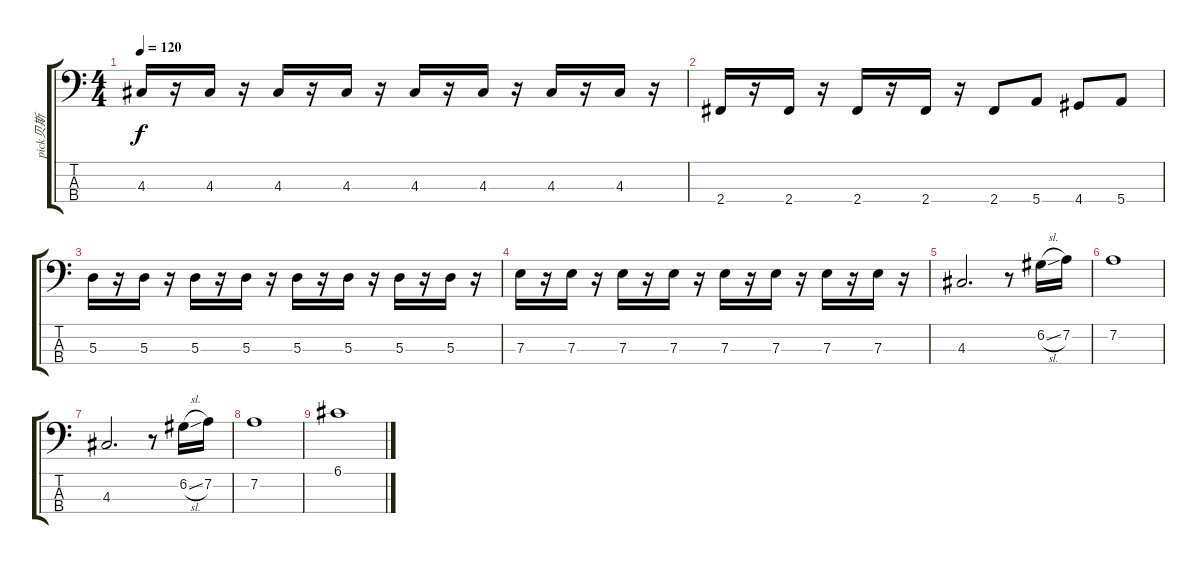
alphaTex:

\track ("pick贝斯" "pick贝斯") {instrument electricbasspick}
\staff {score tabs}
\tuning (G2 D2 A1 E1) {hide}
\ts (4 4)
\tempo 120
\clef f4
\ks c
4.3.16{dy f} r.16 4.3.16 r.16 4.3.16 r.16 4.3.16 r.16 4.3.16 r.16 4.3.16 r.16 4.3.16 r.16 4.3.16 r.16 |
2.4.16 r.16 2.4.16 r.16 2.4.16 r.16 2.4.16 r.16 2.4.8 5.4.8 4.4.8 5.4.8 |
5.3.16 r.16 5.3.16 r.16 5.3.16 r.16 5.3.16 r.16 5.3.16 r.16 5.3.16 r.16 5.3.16 r.16 5.3.16 r.16 |
7.3.16 r.16 7.3.16 r.16 7.3.16 r.16 7.3.16 r.16 7.3.16 r.16 7.3.16 r.16 7.3.16 r.16 7.3.16 r.16 |
4.3.2{d} r.8 6.2{sl}.16 7.2.16 |
7.2.1 |
4.3.2{d} r.8 6.2{sl}.16 7.2.16 |
7.2.1 |
6.1.1
